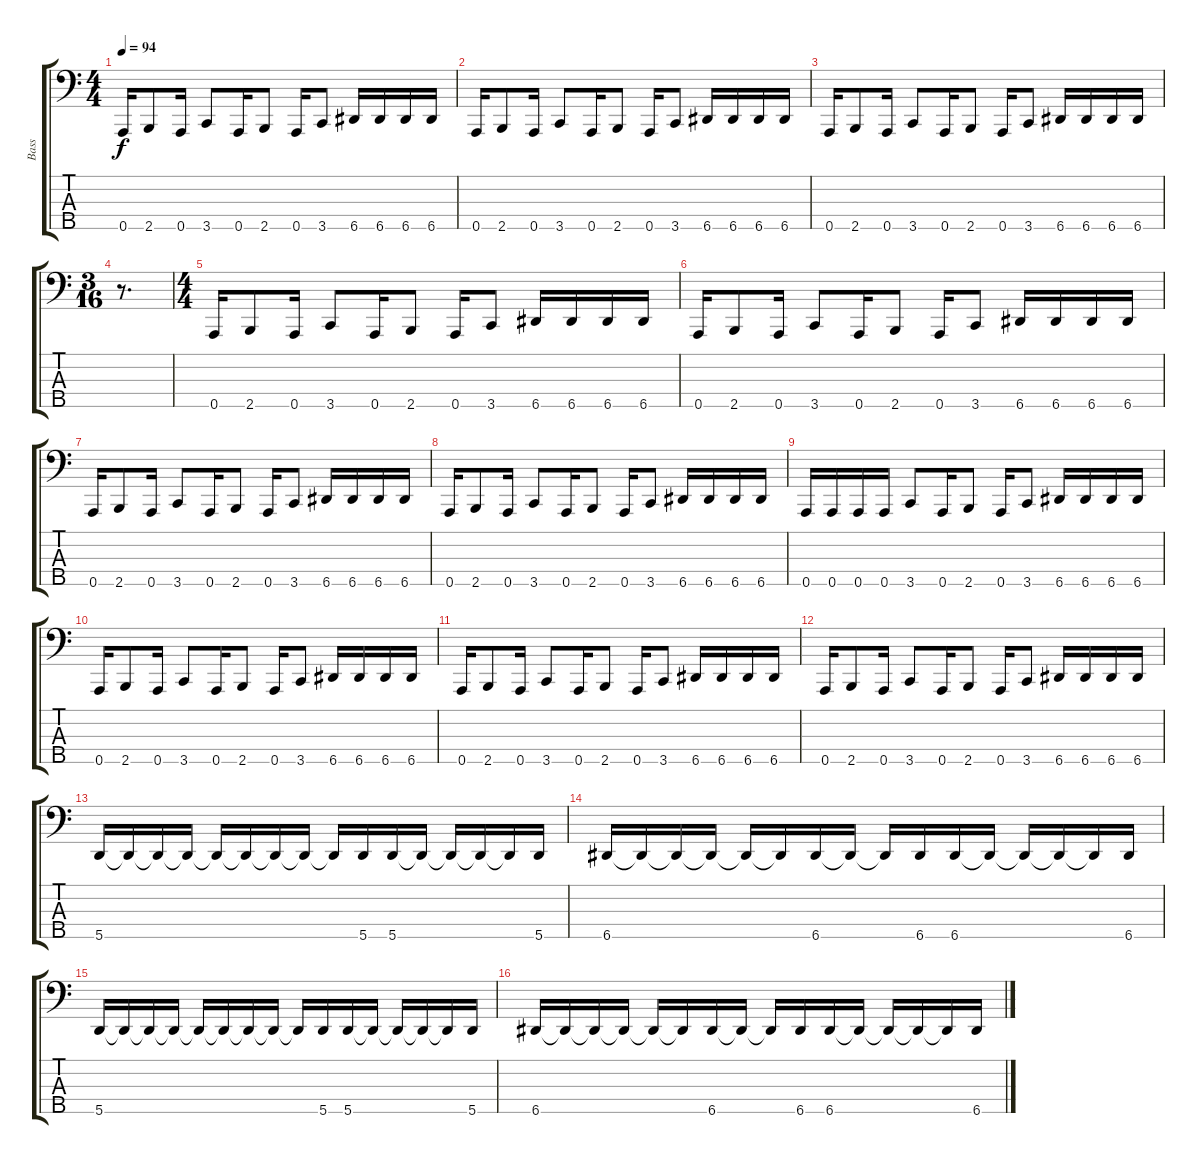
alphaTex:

\track ("Bass" "Bass") {instrument acousticguitarnylon}
\staff {score tabs}
\tuning (F2 C2 G1 D1 A0) {hide}
\ts (4 4)
\tempo 94
\clef f4
\ks c
0.5.16{dy f} 2.5.8 0.5.16 3.5.8 0.5.16 2.5.8 0.5.16 3.5.8 6.5.16 6.5.16 6.5.16 6.5.16 |
0.5.16 2.5.8 0.5.16 3.5.8 0.5.16 2.5.8 0.5.16 3.5.8 6.5.16 6.5.16 6.5.16 6.5.16 |
0.5.16 2.5.8 0.5.16 3.5.8 0.5.16 2.5.8 0.5.16 3.5.8 6.5.16 6.5.16 6.5.16 6.5.16 |
\ts (3 16)
r.8{d} |
\ts (4 4)
0.5.16 2.5.8 0.5.16 3.5.8 0.5.16 2.5.8 0.5.16 3.5.8 6.5.16 6.5.16 6.5.16 6.5.16 |
0.5.16 2.5.8 0.5.16 3.5.8 0.5.16 2.5.8 0.5.16 3.5.8 6.5.16 6.5.16 6.5.16 6.5.16 |
0.5.16 2.5.8 0.5.16 3.5.8 0.5.16 2.5.8 0.5.16 3.5.8 6.5.16 6.5.16 6.5.16 6.5.16 |
0.5.16 2.5.8 0.5.16 3.5.8 0.5.16 2.5.8 0.5.16 3.5.8 6.5.16 6.5.16 6.5.16 6.5.16 |
0.5.16 0.5.16 0.5.16 0.5.16 3.5.8 0.5.16 2.5.8 0.5.16 3.5.8 6.5.16 6.5.16 6.5.16 6.5.16 |
0.5.16 2.5.8 0.5.16 3.5.8 0.5.16 2.5.8 0.5.16 3.5.8 6.5.16 6.5.16 6.5.16 6.5.16 |
0.5.16 2.5.8 0.5.16 3.5.8 0.5.16 2.5.8 0.5.16 3.5.8 6.5.16 6.5.16 6.5.16 6.5.16 |
0.5.16 2.5.8 0.5.16 3.5.8 0.5.16 2.5.8 0.5.16 3.5.8 6.5.16 6.5.16 6.5.16 6.5.16 |
5.5.16 5.5{t}.16 5.5{t}.16 5.5{t}.16 5.5{t}.16 5.5{t}.16 5.5{t}.16 5.5{t}.16 5.5{t}.16 5.5.16 5.5.16 5.5{t}.16 5.5{t}.16 5.5{t}.16 5.5{t}.16 5.5.16 |
6.5.16 6.5{t}.16 6.5{t}.16 6.5{t}.16 6.5{t}.16 6.5{t}.16 6.5.16 6.5{t}.16 6.5{t}.16 6.5.16 6.5.16 6.5{t}.16 6.5{t}.16 6.5{t}.16 6.5{t}.16 6.5.16 |
5.5.16 5.5{t}.16 5.5{t}.16 5.5{t}.16 5.5{t}.16 5.5{t}.16 5.5{t}.16 5.5{t}.16 5.5{t}.16 5.5.16 5.5.16 5.5{t}.16 5.5{t}.16 5.5{t}.16 5.5{t}.16 5.5.16 |
6.5.16 6.5{t}.16 6.5{t}.16 6.5{t}.16 6.5{t}.16 6.5{t}.16 6.5.16 6.5{t}.16 6.5{t}.16 6.5.16 6.5.16 6.5{t}.16 6.5{t}.16 6.5{t}.16 6.5{t}.16 6.5.16
